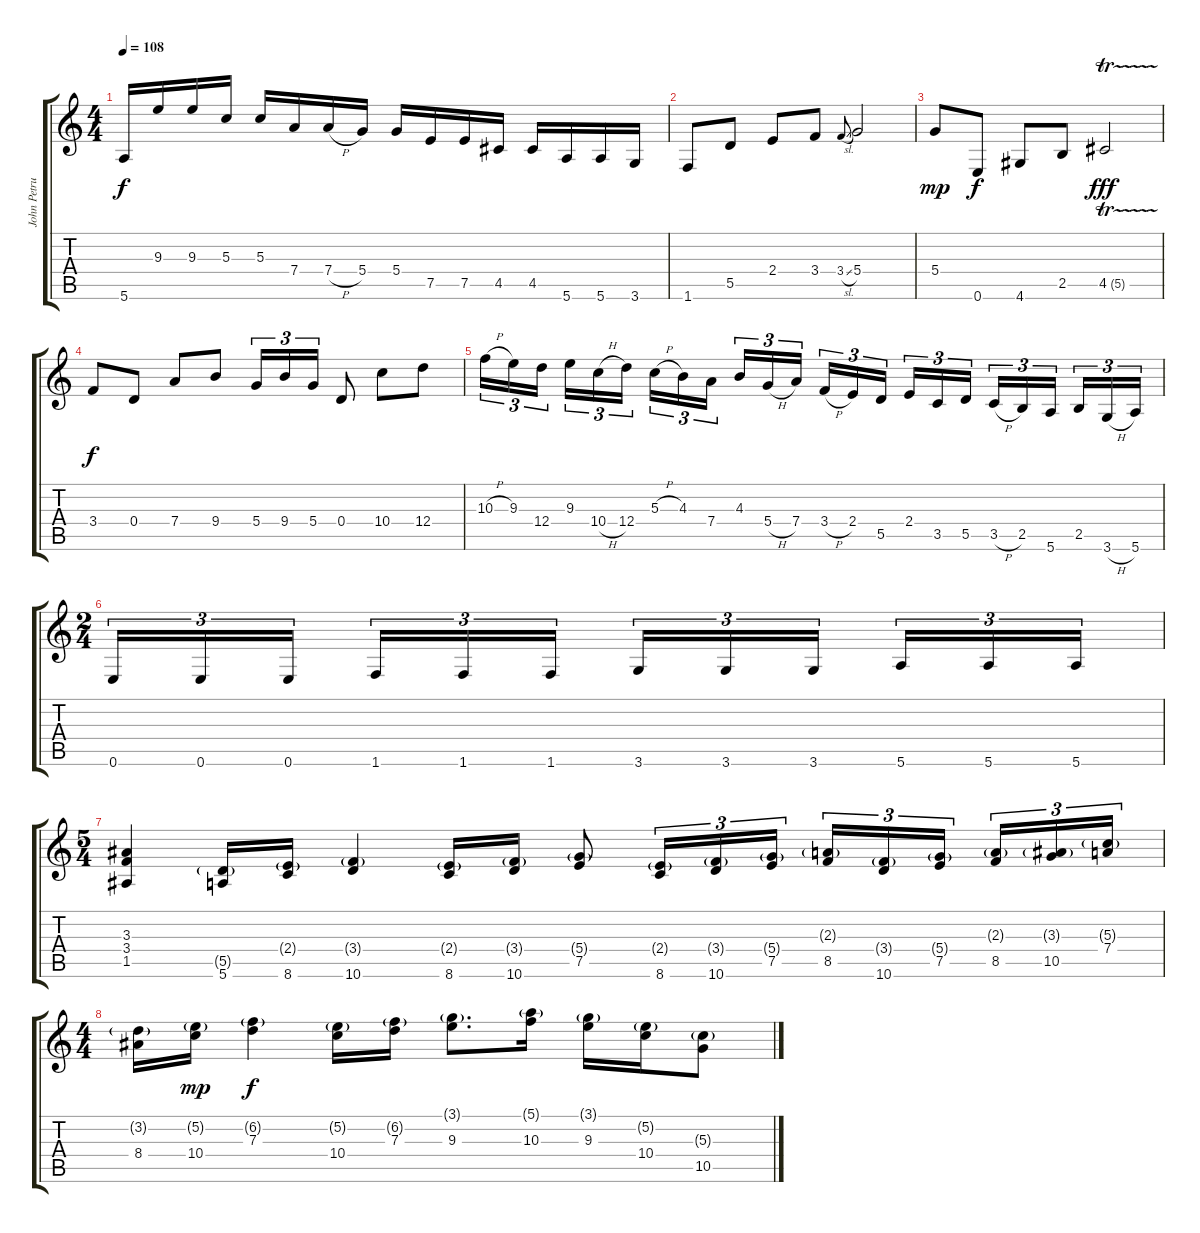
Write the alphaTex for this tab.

\track ("John Petrucci (Guitar)" "John Petru") {instrument distortionguitar}
\staff {score tabs}
\tuning (E4 B3 G3 D3 A2 E2) {hide}
\ts (4 4)
\tempo 108
\clef g2
\ks c
5.6.16{dy f} 9.3.16 9.3.16 5.3.16 5.3.16 7.4.16 7.4{h}.16 5.4.16 5.4.16 7.5.16 7.5.16 4.5.16 4.5.16 5.6.16 5.6.16 3.6.16 |
1.6.8 5.5.8 2.4.8 3.4.8 3.4{sl}.8{gr onbeat} 5.4.2 |
5.4.8{dy mp} 0.6.8{dy f} 4.6.8 2.5.8 4.5{tr (5 64)}.2{dy fff} |
3.4.8{dy f} 0.4.8 7.4.8 9.4.8 5.4.16{tu (3 2)} 9.4.16{tu (3 2)} 5.4.16{tu (3 2)} 0.4.8 10.4.8 12.4.8 |
10.3{h}.16{tu (3 2)} 9.3.16{tu (3 2)} 12.4.16{tu (3 2) beam splitsecondary} 9.3.16{tu (3 2)} 10.4{h}.16{tu (3 2)} 12.4.16{tu (3 2)} 5.3{h}.16{tu (3 2)} 4.3.16{tu (3 2)} 7.4.16{tu (3 2) beam splitsecondary} 4.3.16{tu (3 2)} 5.4{h}.16{tu (3 2)} 7.4.16{tu (3 2)} 3.4{h}.16{tu (3 2)} 2.4.16{tu (3 2)} 5.5.16{tu (3 2) beam splitsecondary} 2.4.16{tu (3 2)} 3.5.16{tu (3 2)} 5.5.16{tu (3 2)} 3.5{h}.16{tu (3 2)} 2.5.16{tu (3 2)} 5.6.16{tu (3 2) beam splitsecondary} 2.5.16{tu (3 2)} 3.6{h}.16{tu (3 2)} 5.6.16{tu (3 2)} |
\ts (2 4)
0.6.16{tu (3 2)} 0.6.16{tu (3 2)} 0.6.16{tu (3 2) beam splitsecondary} 1.6.16{tu (3 2)} 1.6.16{tu (3 2)} 1.6.16{tu (3 2)} 3.6.16{tu (3 2)} 3.6.16{tu (3 2)} 3.6.16{tu (3 2) beam splitsecondary} 5.6.16{tu (3 2)} 5.6.16{tu (3 2)} 5.6.16{tu (3 2)} |
\ts (5 4)
(3.3 3.4 1.5).4 (5.5{g} 5.6).16 (2.4{g} 8.6).16 (3.4{g} 10.6).4 (2.4{g} 8.6).16 (3.4{g} 10.6).16 (5.4{g} 7.5).8 (2.4{g} 8.6).16{tu (3 2)} (3.4{g} 10.6).16{tu (3 2)} (5.4{g} 7.5).16{tu (3 2)} (2.3{g} 8.5).16{tu (3 2)} (3.4{g} 10.6).16{tu (3 2)} (5.4{g} 7.5).16{tu (3 2) beam splitsecondary} (2.3{g} 8.5).16{tu (3 2)} (3.3{g} 10.5).16{tu (3 2)} (5.3{g} 7.4).16{tu (3 2)} |
\ts (4 4)
(3.2{g} 8.4).16 (5.2{g} 10.4).16{dy mp} (6.2{g} 7.3).4{dy f} (5.2{g} 10.4).16 (6.2{g} 7.3).16 (3.1{g} 9.3).8{d} (5.1{g} 10.3).16 (3.1{g} 9.3).16 (5.2{g} 10.4).16 (5.3{g} 10.5).8
